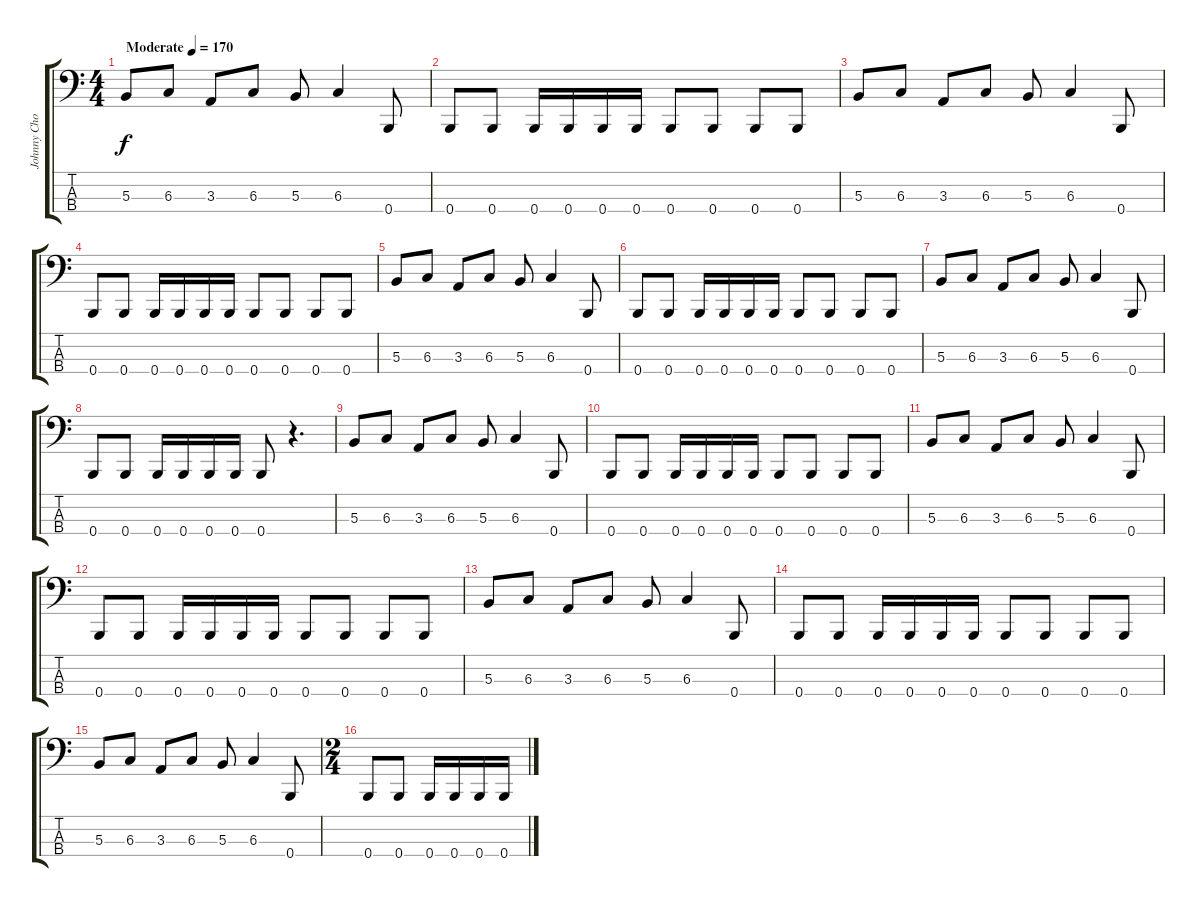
\track ("Johnny Chow" "Johnny Cho") {instrument electricbasspick}
\staff {score tabs}
\tuning (E2 B1 Gb1 B0) {hide}
\ts (4 4)
\tempo (170 "Moderate")
\clef f4
\ks c
5.3.8{dy f instrument electricbasspick} 6.3.8 3.3.8 6.3.8 5.3.8 6.3.4 0.4.8 |
0.4.8 0.4.8 0.4.16 0.4.16 0.4.16 0.4.16 0.4.8 0.4.8 0.4.8 0.4.8 |
5.3.8 6.3.8 3.3.8 6.3.8 5.3.8 6.3.4 0.4.8 |
0.4.8 0.4.8 0.4.16 0.4.16 0.4.16 0.4.16 0.4.8 0.4.8 0.4.8 0.4.8 |
5.3.8 6.3.8 3.3.8 6.3.8 5.3.8 6.3.4 0.4.8 |
0.4.8 0.4.8 0.4.16 0.4.16 0.4.16 0.4.16 0.4.8 0.4.8 0.4.8 0.4.8 |
5.3.8 6.3.8 3.3.8 6.3.8 5.3.8 6.3.4 0.4.8 |
0.4.8 0.4.8 0.4.16 0.4.16 0.4.16 0.4.16 0.4.8 r.4{d} |
5.3.8 6.3.8 3.3.8 6.3.8 5.3.8 6.3.4 0.4.8 |
0.4.8 0.4.8 0.4.16 0.4.16 0.4.16 0.4.16 0.4.8 0.4.8 0.4.8 0.4.8 |
5.3.8 6.3.8 3.3.8 6.3.8 5.3.8 6.3.4 0.4.8 |
0.4.8 0.4.8 0.4.16 0.4.16 0.4.16 0.4.16 0.4.8 0.4.8 0.4.8 0.4.8 |
5.3.8 6.3.8 3.3.8 6.3.8 5.3.8 6.3.4 0.4.8 |
0.4.8 0.4.8 0.4.16 0.4.16 0.4.16 0.4.16 0.4.8 0.4.8 0.4.8 0.4.8 |
5.3.8 6.3.8 3.3.8 6.3.8 5.3.8 6.3.4 0.4.8 |
\ts (2 4)
0.4.8 0.4.8 0.4.16 0.4.16 0.4.16 0.4.16
